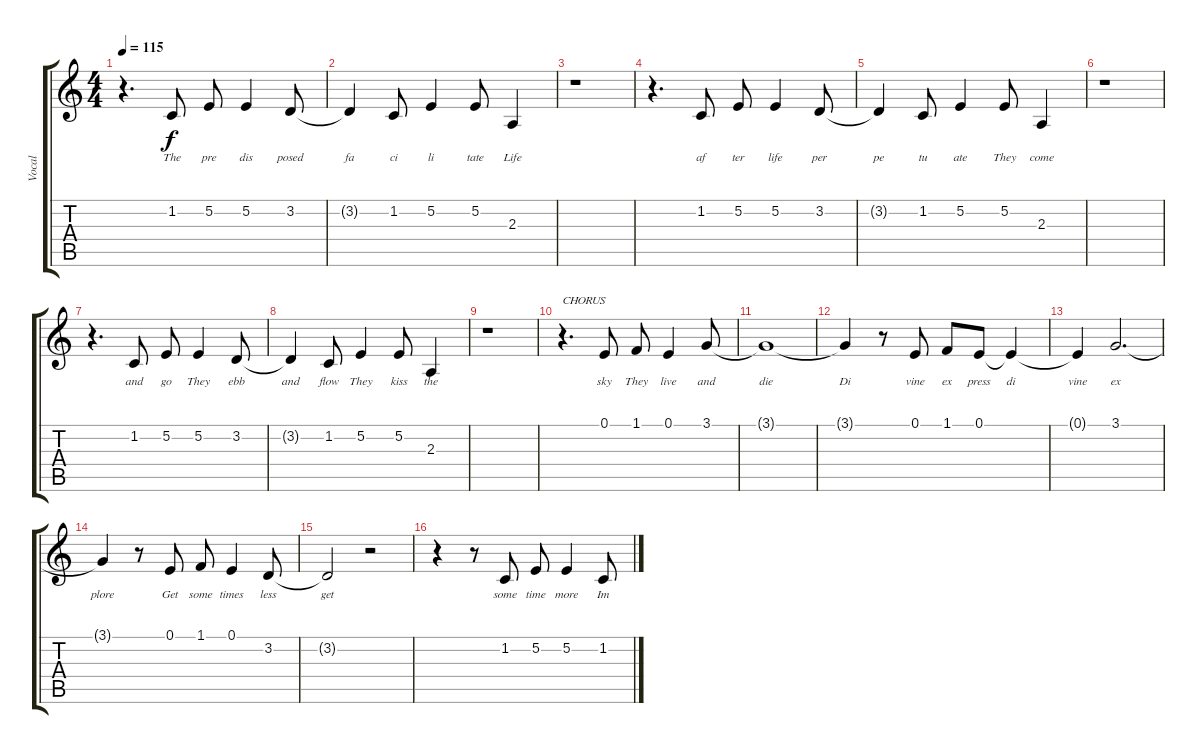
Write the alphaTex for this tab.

\track ("Vocal" "Vocal") {instrument acousticgrandpiano}
\staff {score tabs}
\tuning (E4 B3 G3 D3 A2 E2) {hide}
\ts (4 4)
\tempo 115
\clef g2
\ks c
r.4{d dy f} 1.2.8{lyrics (0 "The") lyrics (1 "") lyrics (2 "") lyrics (3 "") lyrics (4 "")} 5.2.8{lyrics (0 "pre") lyrics (1 "") lyrics (2 "") lyrics (3 "") lyrics (4 "")} 5.2.4{lyrics (0 "dis") lyrics (1 "") lyrics (2 "") lyrics (3 "") lyrics (4 "")} 3.2.8{lyrics (0 "posed") lyrics (1 "") lyrics (2 "") lyrics (3 "") lyrics (4 "")} |
3.2{t}.4{lyrics (0 "fa") lyrics (1 "") lyrics (2 "") lyrics (3 "") lyrics (4 "")} 1.2.8{lyrics (0 "ci") lyrics (1 "") lyrics (2 "") lyrics (3 "") lyrics (4 "")} 5.2.4{lyrics (0 "li") lyrics (1 "") lyrics (2 "") lyrics (3 "") lyrics (4 "")} 5.2.8{lyrics (0 "tate") lyrics (1 "") lyrics (2 "") lyrics (3 "") lyrics (4 "")} 2.3.4{lyrics (0 "Life") lyrics (1 "") lyrics (2 "") lyrics (3 "") lyrics (4 "")} |
r.1 |
r.4{d} 1.2.8{lyrics (0 "af") lyrics (1 "") lyrics (2 "") lyrics (3 "") lyrics (4 "")} 5.2.8{lyrics (0 "ter") lyrics (1 "") lyrics (2 "") lyrics (3 "") lyrics (4 "")} 5.2.4{lyrics (0 "life") lyrics (1 "") lyrics (2 "") lyrics (3 "") lyrics (4 "")} 3.2.8{lyrics (0 "per") lyrics (1 "") lyrics (2 "") lyrics (3 "") lyrics (4 "")} |
3.2{t}.4{lyrics (0 "pe") lyrics (1 "") lyrics (2 "") lyrics (3 "") lyrics (4 "")} 1.2.8{lyrics (0 "tu") lyrics (1 "") lyrics (2 "") lyrics (3 "") lyrics (4 "")} 5.2.4{lyrics (0 "ate") lyrics (1 "") lyrics (2 "") lyrics (3 "") lyrics (4 "")} 5.2.8{lyrics (0 "They") lyrics (1 "") lyrics (2 "") lyrics (3 "") lyrics (4 "")} 2.3.4{lyrics (0 "come") lyrics (1 "") lyrics (2 "") lyrics (3 "") lyrics (4 "")} |
r.1 |
r.4{d} 1.2.8{lyrics (0 "and") lyrics (1 "") lyrics (2 "") lyrics (3 "") lyrics (4 "")} 5.2.8{lyrics (0 "go") lyrics (1 "") lyrics (2 "") lyrics (3 "") lyrics (4 "")} 5.2.4{lyrics (0 "They") lyrics (1 "") lyrics (2 "") lyrics (3 "") lyrics (4 "")} 3.2.8{lyrics (0 "ebb") lyrics (1 "") lyrics (2 "") lyrics (3 "") lyrics (4 "")} |
3.2{t}.4{lyrics (0 "and") lyrics (1 "") lyrics (2 "") lyrics (3 "") lyrics (4 "")} 1.2.8{lyrics (0 "flow") lyrics (1 "") lyrics (2 "") lyrics (3 "") lyrics (4 "")} 5.2.4{lyrics (0 "They") lyrics (1 "") lyrics (2 "") lyrics (3 "") lyrics (4 "")} 5.2.8{lyrics (0 "kiss") lyrics (1 "") lyrics (2 "") lyrics (3 "") lyrics (4 "")} 2.3.4{lyrics (0 "the") lyrics (1 "") lyrics (2 "") lyrics (3 "") lyrics (4 "")} |
r.1 |
r.4{d txt "CHORUS"} 0.1.8{lyrics (0 "sky") lyrics (1 "") lyrics (2 "") lyrics (3 "") lyrics (4 "")} 1.1.8{lyrics (0 "They") lyrics (1 "") lyrics (2 "") lyrics (3 "") lyrics (4 "")} 0.1.4{lyrics (0 "live") lyrics (1 "") lyrics (2 "") lyrics (3 "") lyrics (4 "")} 3.1.8{lyrics (0 "and") lyrics (1 "") lyrics (2 "") lyrics (3 "") lyrics (4 "")} |
3.1{t}.1{lyrics (0 "die") lyrics (1 "") lyrics (2 "") lyrics (3 "") lyrics (4 "")} |
3.1{t}.4{lyrics (0 "Di") lyrics (1 "") lyrics (2 "") lyrics (3 "") lyrics (4 "")} r.8 0.1.8{lyrics (0 "vine") lyrics (1 "") lyrics (2 "") lyrics (3 "") lyrics (4 "")} 1.1.8{lyrics (0 "ex") lyrics (1 "") lyrics (2 "") lyrics (3 "") lyrics (4 "")} 0.1.8{lyrics (0 "press") lyrics (1 "") lyrics (2 "") lyrics (3 "") lyrics (4 "")} 0.1{t}.4{lyrics (0 "di") lyrics (1 "") lyrics (2 "") lyrics (3 "") lyrics (4 "")} |
0.1{t}.4{lyrics (0 "vine") lyrics (1 "") lyrics (2 "") lyrics (3 "") lyrics (4 "")} 3.1.2{d lyrics (0 "ex") lyrics (1 "") lyrics (2 "") lyrics (3 "") lyrics (4 "")} |
3.1{t}.4{lyrics (0 "plore") lyrics (1 "") lyrics (2 "") lyrics (3 "") lyrics (4 "")} r.8 0.1.8{lyrics (0 "Get") lyrics (1 "") lyrics (2 "") lyrics (3 "") lyrics (4 "")} 1.1.8{lyrics (0 "some") lyrics (1 "") lyrics (2 "") lyrics (3 "") lyrics (4 "")} 0.1.4{lyrics (0 "times") lyrics (1 "") lyrics (2 "") lyrics (3 "") lyrics (4 "")} 3.2.8{lyrics (0 "less") lyrics (1 "") lyrics (2 "") lyrics (3 "") lyrics (4 "")} |
3.2{t}.2{lyrics (0 "get") lyrics (1 "") lyrics (2 "") lyrics (3 "") lyrics (4 "")} r.2 |
r.4 r.8 1.2.8{lyrics (0 "some") lyrics (1 "") lyrics (2 "") lyrics (3 "") lyrics (4 "")} 5.2.8{lyrics (0 "time") lyrics (1 "") lyrics (2 "") lyrics (3 "") lyrics (4 "")} 5.2.4{lyrics (0 "more") lyrics (1 "") lyrics (2 "") lyrics (3 "") lyrics (4 "")} 1.2.8{lyrics (0 "Im") lyrics (1 "") lyrics (2 "") lyrics (3 "") lyrics (4 "")}
